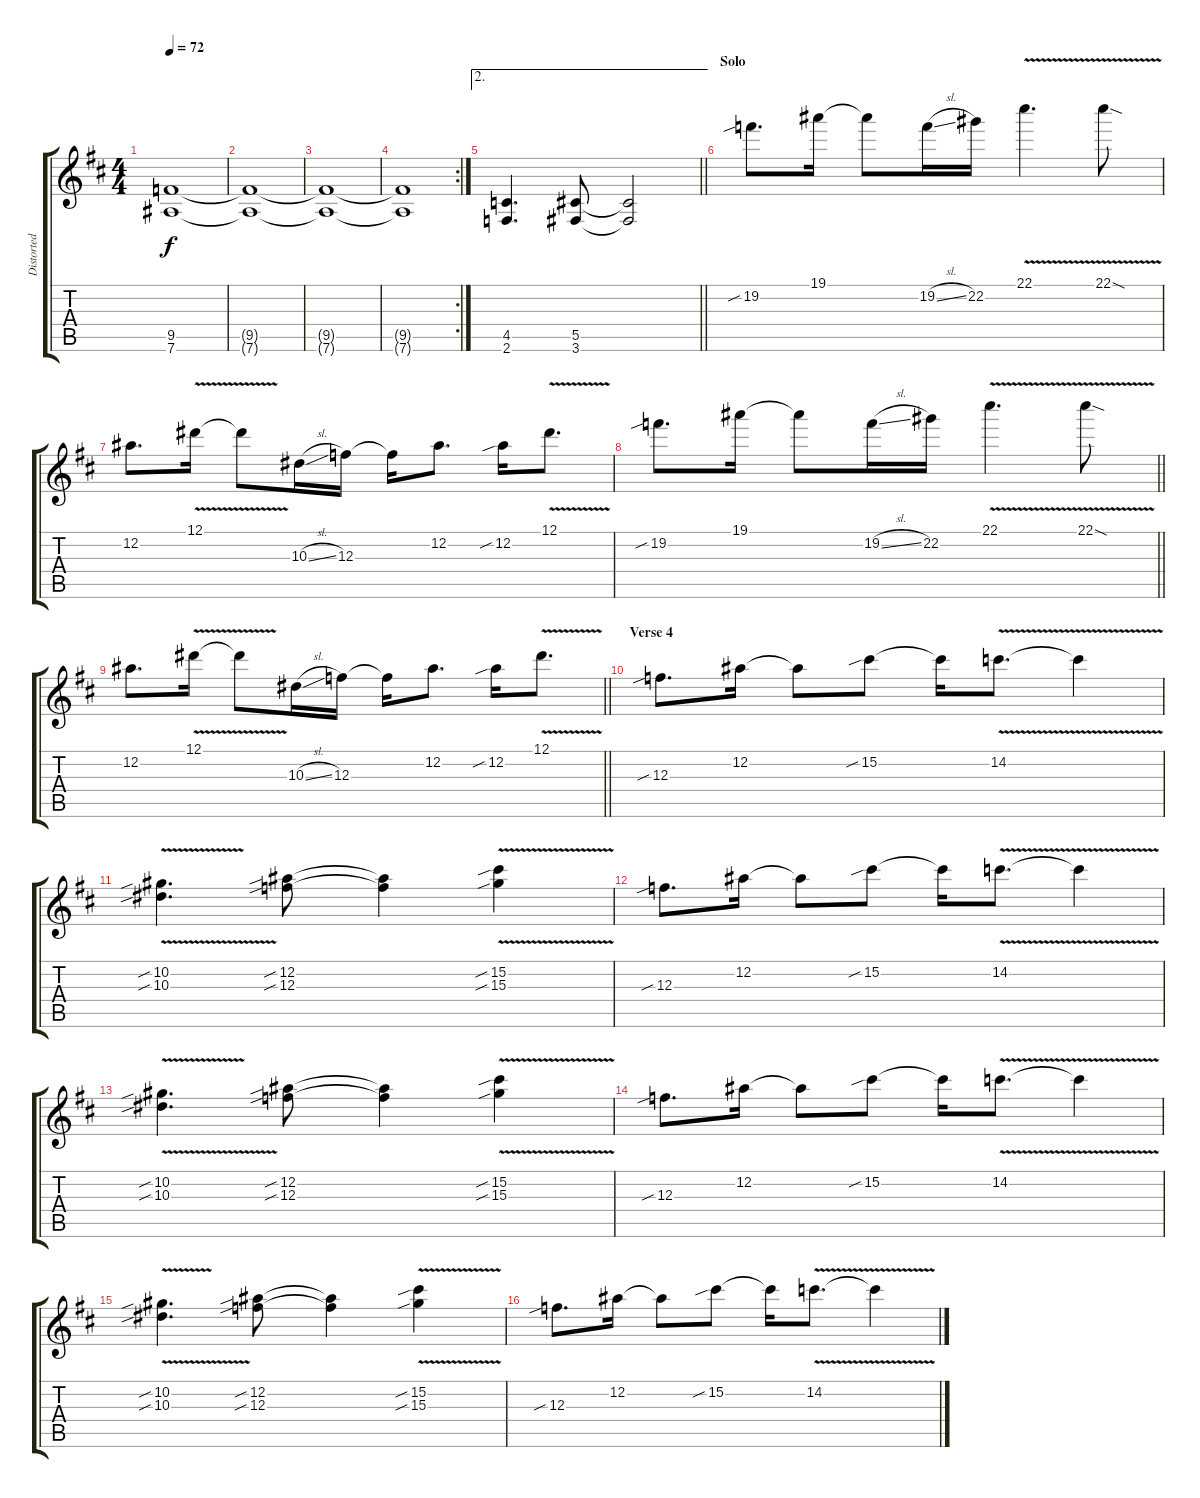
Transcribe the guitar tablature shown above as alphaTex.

\track ("Distorted Guitar Lead" "Distorted ") {instrument distortionguitar}
\staff {score tabs}
\tuning (Eb4 Bb3 F3 Db3 Ab2 Eb2) {hide}
\ts (4 4)
\tempo 72
\clef g2
\ks d
(9.5 7.6).1{dy f} |
(9.5{t} 7.6{t}).1 |
(9.5{t} 7.6{t}).1 |
\rc 2
(9.5{t} 7.6{t}).1 |
\ae 2
\barLineRight lightlight
(4.5 2.6).4{d} (5.5 3.6).8 (5.5{t} 3.6{t}).2 |
\section ("" "Solo")
19.2{sib}.8{d} 19.1.16 19.1{t}.8 19.2{sl}.16 22.2.16 22.1{v}.4{d} 22.1{v sod}.8 |
12.2.8{d} 12.1{v}.16 12.1{t}.8 10.3{sl}.16 12.3.16 12.3{t}.16 12.2.8{d} 12.2{sib}.16 12.1{v}.8{d} |
\barLineRight lightlight
19.2{sib}.8{d} 19.1.16 19.1{t}.8 19.2{sl}.16 22.2.16 22.1{v}.4{d} 22.1{v sod}.8 |
\barLineRight lightlight
12.2.8{d} 12.1{v}.16 12.1{t}.8 10.3{sl}.16 12.3.16 12.3{t}.16 12.2.8{d} 12.2{sib}.16 12.1{v}.8{d} |
\section ("" "Verse 4")
12.3{sib}.8{d} 12.2.16 12.2{t}.8 15.2{sib}.8 15.2{t}.16 14.2{v}.8{d} 14.2{t}.4 |
(10.2{v sib} 10.3{sib}).4{d} (12.2{sib} 12.3{sib}).8 (12.2{t} 12.3{t}).4 (15.2{v sib} 15.3{sib}).4 |
12.3{sib}.8{d} 12.2.16 12.2{t}.8 15.2{sib}.8 15.2{t}.16 14.2{v}.8{d} 14.2{t}.4 |
(10.2{v sib} 10.3{sib}).4{d} (12.2{sib} 12.3{sib}).8 (12.2{t} 12.3{t}).4 (15.2{v sib} 15.3{sib}).4 |
12.3{sib}.8{d} 12.2.16 12.2{t}.8 15.2{sib}.8 15.2{t}.16 14.2{v}.8{d} 14.2{t}.4 |
(10.2{v sib} 10.3{sib}).4{d} (12.2{sib} 12.3{sib}).8 (12.2{t} 12.3{t}).4 (15.2{v sib} 15.3{sib}).4 |
12.3{sib}.8{d} 12.2.16 12.2{t}.8 15.2{sib}.8 15.2{t}.16 14.2{v}.8{d} 14.2{t}.4
